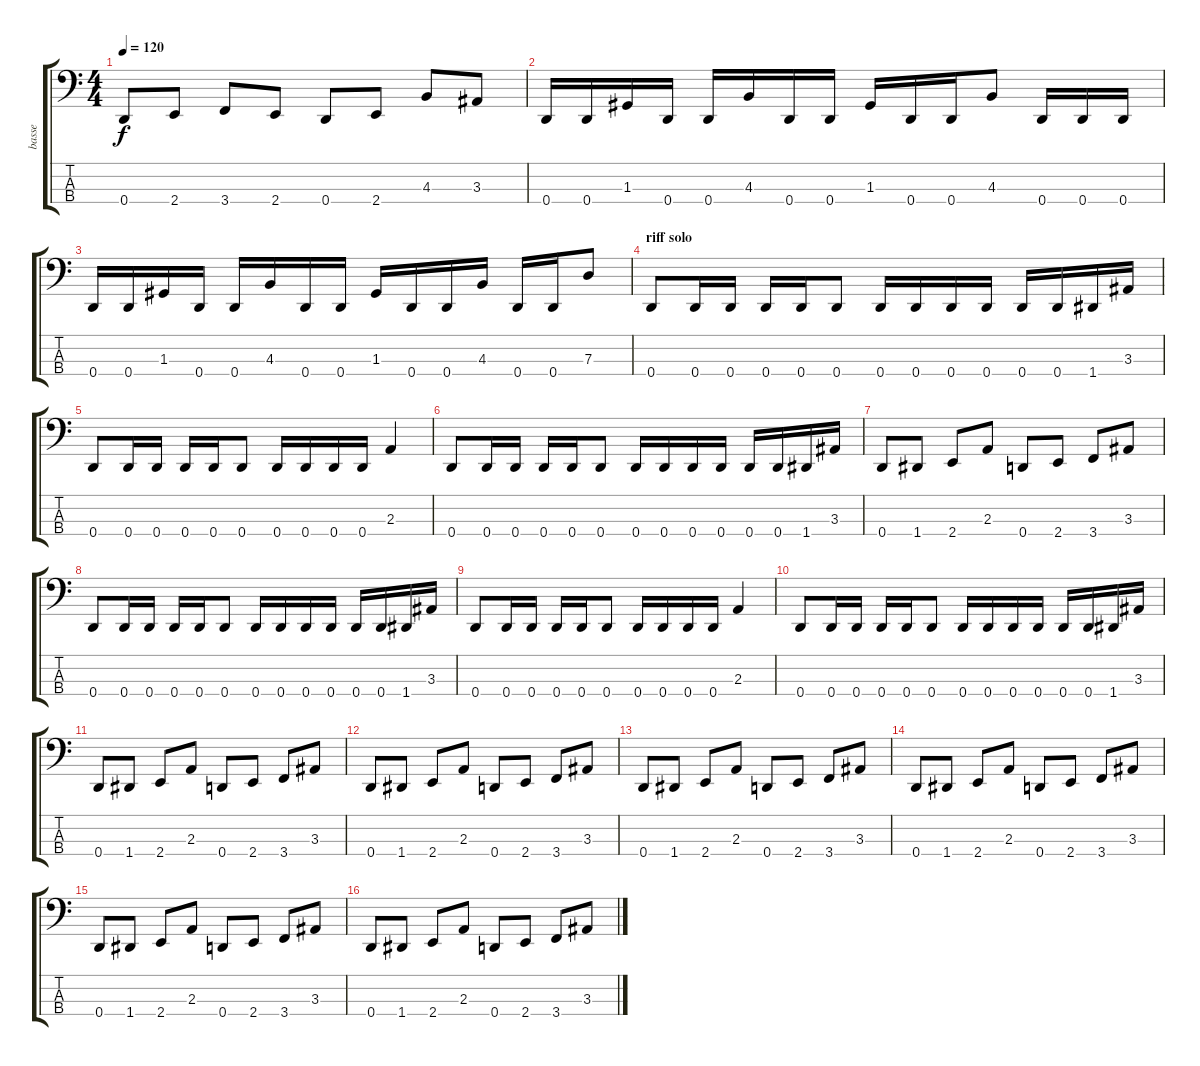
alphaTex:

\track ("basse" "basse") {instrument electricbasspick}
\staff {score tabs}
\tuning (F2 C2 G1 D1) {hide}
\ts (4 4)
\tempo 120
\clef f4
\ks c
0.4.8{dy f} 2.4.8 3.4.8 2.4.8 0.4.8 2.4.8 4.3.8 3.3.8 |
0.4.16 0.4.16 1.3.16 0.4.16 0.4.16 4.3.16 0.4.16 0.4.16 1.3.16 0.4.16 0.4.16 4.3.8 0.4.16 0.4.16 0.4.16 |
0.4.16 0.4.16 1.3.16 0.4.16 0.4.16 4.3.16 0.4.16 0.4.16 1.3.16 0.4.16 0.4.16 4.3.16 0.4.16 0.4.16 7.3.8 |
\section ("" "riff solo")
0.4.8 0.4.16 0.4.16 0.4.16 0.4.16 0.4.8 0.4.16 0.4.16 0.4.16 0.4.16 0.4.16 0.4.16 1.4.16 3.3.16 |
0.4.8 0.4.16 0.4.16 0.4.16 0.4.16 0.4.8 0.4.16 0.4.16 0.4.16 0.4.16 2.3.4 |
0.4.8 0.4.16 0.4.16 0.4.16 0.4.16 0.4.8 0.4.16 0.4.16 0.4.16 0.4.16 0.4.16 0.4.16 1.4.16 3.3.16 |
0.4.8 1.4.8 2.4.8 2.3.8 0.4.8 2.4.8 3.4.8 3.3.8 |
0.4.8 0.4.16 0.4.16 0.4.16 0.4.16 0.4.8 0.4.16 0.4.16 0.4.16 0.4.16 0.4.16 0.4.16 1.4.16 3.3.16 |
0.4.8 0.4.16 0.4.16 0.4.16 0.4.16 0.4.8 0.4.16 0.4.16 0.4.16 0.4.16 2.3.4 |
0.4.8 0.4.16 0.4.16 0.4.16 0.4.16 0.4.8 0.4.16 0.4.16 0.4.16 0.4.16 0.4.16 0.4.16 1.4.16 3.3.16 |
0.4.8 1.4.8 2.4.8 2.3.8 0.4.8 2.4.8 3.4.8 3.3.8 |
0.4.8 1.4.8 2.4.8 2.3.8 0.4.8 2.4.8 3.4.8 3.3.8 |
0.4.8 1.4.8 2.4.8 2.3.8 0.4.8 2.4.8 3.4.8 3.3.8 |
0.4.8 1.4.8 2.4.8 2.3.8 0.4.8 2.4.8 3.4.8 3.3.8 |
0.4.8 1.4.8 2.4.8 2.3.8 0.4.8 2.4.8 3.4.8 3.3.8 |
0.4.8 1.4.8 2.4.8 2.3.8 0.4.8 2.4.8 3.4.8 3.3.8
